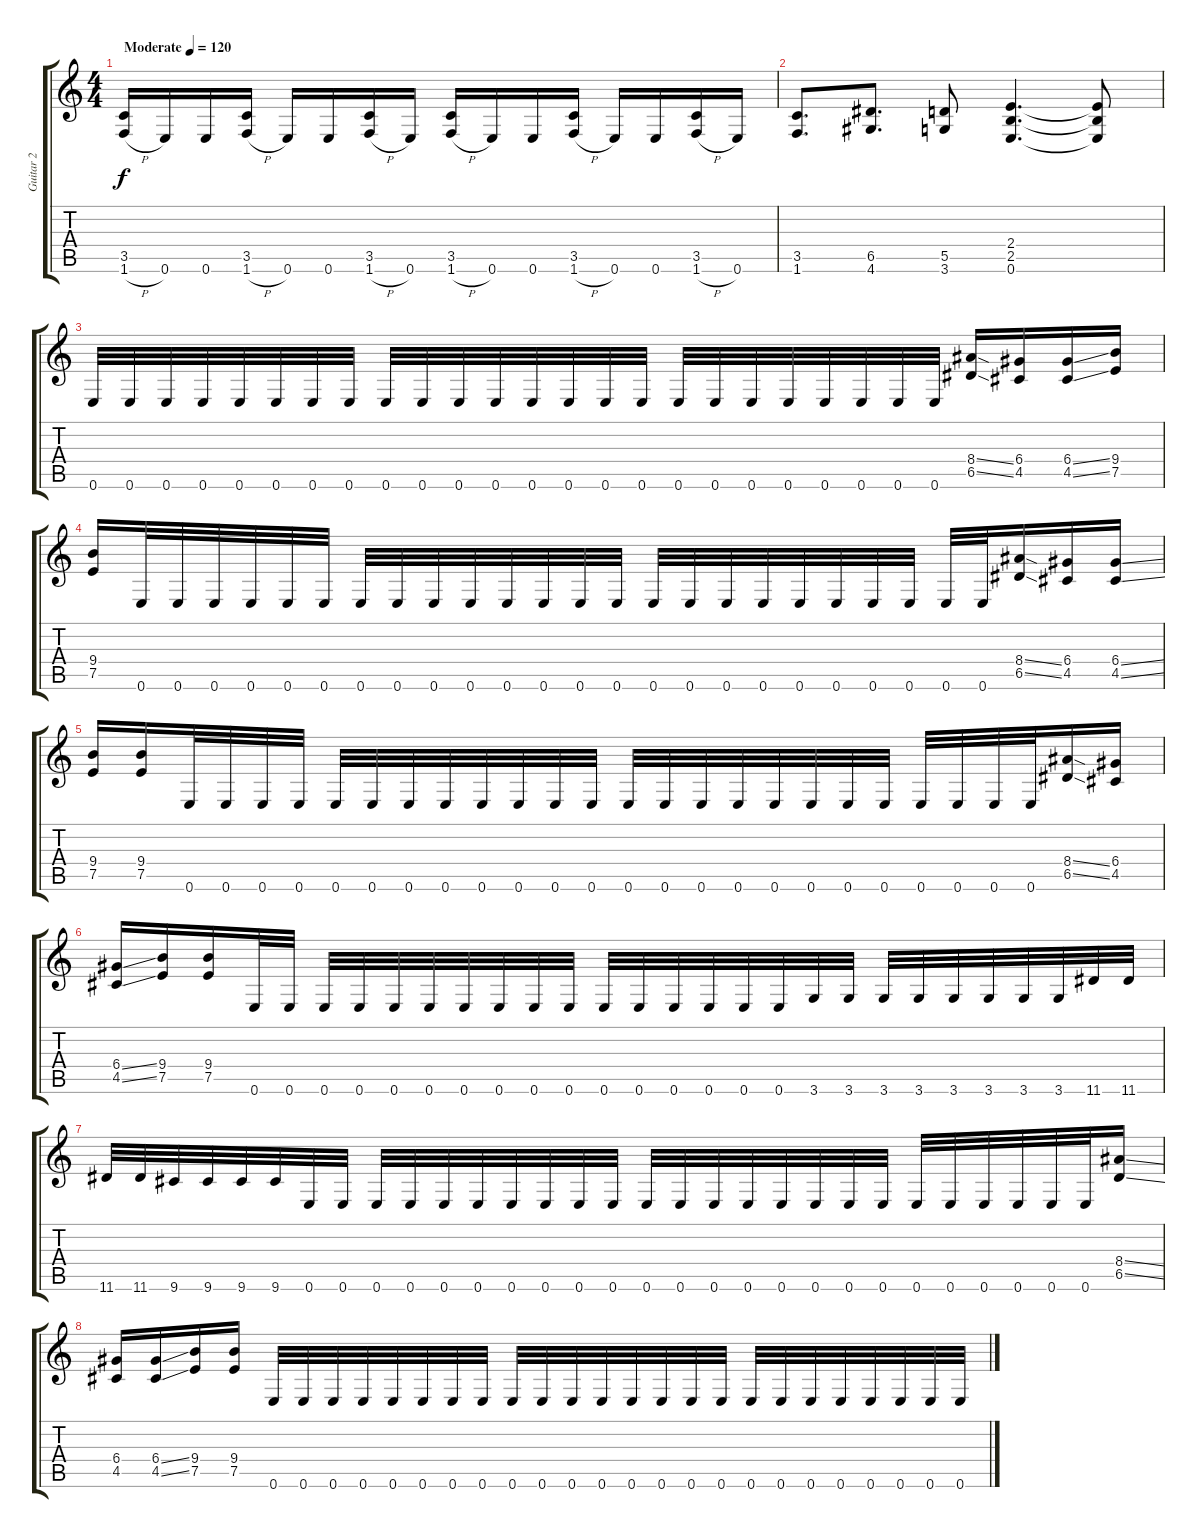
\track ("Guitar 2" "Guitar 2") {instrument distortionguitar}
\staff {score tabs}
\tuning (E4 B3 G3 D3 A2 E2) {hide}
\ts (4 4)
\tempo (120 "Moderate")
\clef g2
\ks c
(3.5 1.6{h}).16{dy f instrument distortionguitar} 0.6.16 0.6.16 (3.5 1.6{h}).16 0.6.16 0.6.16 (3.5 1.6{h}).16 0.6.16 (3.5 1.6{h}).16 0.6.16 0.6.16 (3.5 1.6{h}).16 0.6.16 0.6.16 (3.5 1.6{h}).16 0.6.16 |
(3.5 1.6).8{d} (6.5 4.6).8{d} (5.5 3.6).8 (2.4 2.5 0.6).4{d} (2.4{t} 2.5{t} 0.6{t}).8 |
0.6.32 0.6.32 0.6.32 0.6.32 0.6.32 0.6.32 0.6.32 0.6.32 0.6.32 0.6.32 0.6.32 0.6.32 0.6.32 0.6.32 0.6.32 0.6.32 0.6.32 0.6.32 0.6.32 0.6.32 0.6.32 0.6.32 0.6.32 0.6.32 (8.4{ss} 6.5{ss}).16 (6.4 4.5).16 (6.4{ss} 4.5{ss}).16 (9.4 7.5).16 |
(9.4 7.5).16 0.6.32 0.6.32 0.6.32 0.6.32 0.6.32 0.6.32 0.6.32 0.6.32 0.6.32 0.6.32 0.6.32 0.6.32 0.6.32 0.6.32 0.6.32 0.6.32 0.6.32 0.6.32 0.6.32 0.6.32 0.6.32 0.6.32 0.6.32 0.6.32 (8.4{ss} 6.5{ss}).16 (6.4 4.5).16 (6.4{ss} 4.5{ss}).16 |
(9.4 7.5).16 (9.4 7.5).16 0.6.32 0.6.32 0.6.32 0.6.32 0.6.32 0.6.32 0.6.32 0.6.32 0.6.32 0.6.32 0.6.32 0.6.32 0.6.32 0.6.32 0.6.32 0.6.32 0.6.32 0.6.32 0.6.32 0.6.32 0.6.32 0.6.32 0.6.32 0.6.32 (8.4{ss} 6.5{ss}).16 (6.4 4.5).16 |
(6.4{ss} 4.5{ss}).16 (9.4 7.5).16 (9.4 7.5).16 0.6.32 0.6.32 0.6.32 0.6.32 0.6.32 0.6.32 0.6.32 0.6.32 0.6.32 0.6.32 0.6.32 0.6.32 0.6.32 0.6.32 0.6.32 0.6.32 3.6.32 3.6.32 3.6.32 3.6.32 3.6.32 3.6.32 3.6.32 3.6.32 11.6.32 11.6.32 |
11.6.32 11.6.32 9.6.32 9.6.32 9.6.32 9.6.32 0.6.32 0.6.32 0.6.32 0.6.32 0.6.32 0.6.32 0.6.32 0.6.32 0.6.32 0.6.32 0.6.32 0.6.32 0.6.32 0.6.32 0.6.32 0.6.32 0.6.32 0.6.32 0.6.32 0.6.32 0.6.32 0.6.32 0.6.32 0.6.32 (8.4{ss} 6.5{ss}).16 |
(6.4 4.5).16 (6.4{ss} 4.5{ss}).16 (9.4 7.5).16 (9.4 7.5).16 0.6.32 0.6.32 0.6.32 0.6.32 0.6.32 0.6.32 0.6.32 0.6.32 0.6.32 0.6.32 0.6.32 0.6.32 0.6.32 0.6.32 0.6.32 0.6.32 0.6.32 0.6.32 0.6.32 0.6.32 0.6.32 0.6.32 0.6.32 0.6.32
